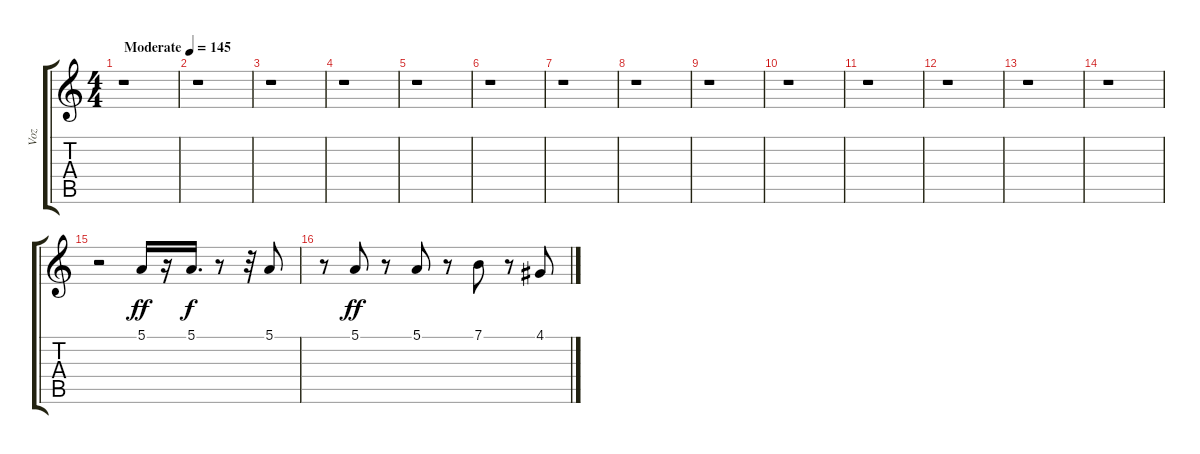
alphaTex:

\track ("Voz" "Voz") {instrument trumpet}
\staff {score tabs}
\tuning (E4 B3 G3 D3 A2 E2) {hide}
\ts (4 4)
\tempo (145 "Moderate")
\clef g2
\ks c
r.1{dy ff instrument trumpet} |
r.1 |
r.1 |
r.1 |
r.1 |
r.1 |
r.1 |
r.1 |
r.1 |
r.1 |
r.1 |
r.1 |
r.1 |
r.1 |
r.2 5.1.16 r.16 5.1.16{d dy f} r.8 r.32 5.1.8 |
r.8 5.1.8{dy ff} r.8 5.1.8 r.8 7.1.8 r.8 4.1.8
